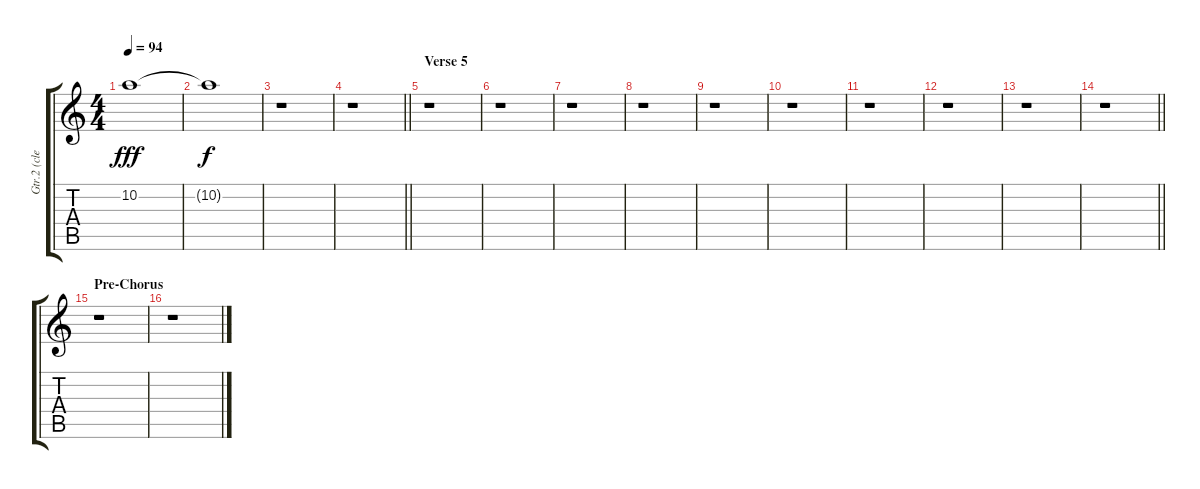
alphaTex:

\track ("Gtr.2 (clean)" "Gtr.2 (cle") {instrument electricguitarjazz}
\staff {score tabs}
\tuning (E4 B3 G3 D3 A2 E2) {hide}
\ts (4 4)
\tempo 94
\clef g2
\ks c
10.2.1{dy fff} |
10.2{t}.1{dy f} |
r.1 |
\barLineRight lightlight
r.1 |
\section ("" "Verse 5")
r.1 |
r.1 |
r.1 |
r.1 |
r.1 |
r.1 |
r.1 |
r.1 |
r.1 |
\barLineRight lightlight
r.1 |
\section ("" "Pre-Chorus")
r.1 |
r.1
